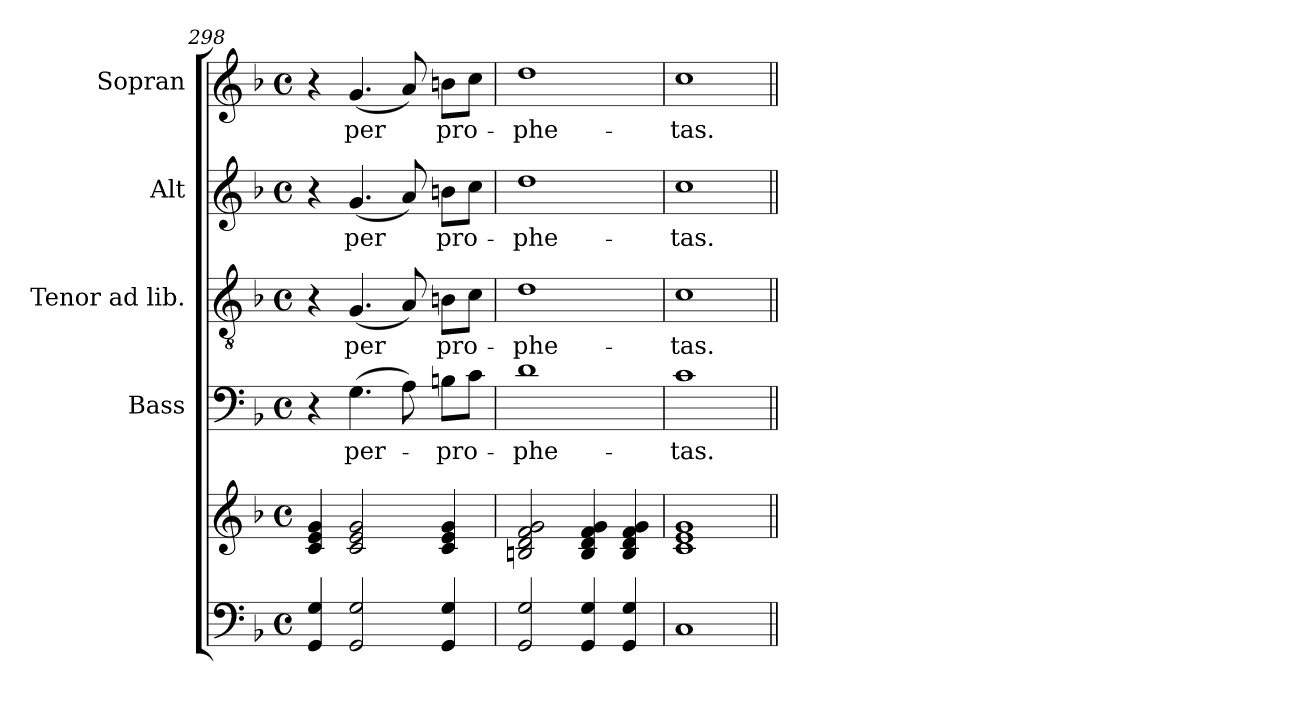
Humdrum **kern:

**kern	**kern	**kern	**text	**kern	**text	**kern	**text	**kern	**text
*part5	*part5	*part4	*part4	*part3	*part3	*part2	*part2	*part1	*part1
*staff6	*staff5	*staff4	*staff4	*staff3	*staff3	*staff2	*staff2	*staff1	*staff1
*	*	*I"Bass	*	*I"Tenor ad lib.	*	*I"Alt	*	*I"Sopran	*
*	*	*I'B.	*	*I'T.	*	*I'A.	*	*I'S.	*
*clefF4	*clefG2	*clefF4	*	*clefGv2	*	*clefG2	*	*clefG2	*
*k[b-]	*k[b-]	*k[b-]	*	*k[b-]	*	*k[b-]	*	*k[b-]	*
*F:	*F:	*F:	*	*F:	*	*F:	*	*F:	*
*M4/4	*M4/4	*M4/4	*	*M4/4	*	*M4/4	*	*M4/4	*
*met(c)	*met(c)	*met(c)	*	*met(c)	*	*met(c)	*	*met(c)	*
=298	=298	=298	=298	=298	=298	=298	=298	=298	=298
4GG/ 4G/	4c/ 4e/ 4g/	4r	.	4r	.	4r	.	4r	.
!	!	!	!LO:LY:b	!	!LO:LY:b	!	!LO:LY:b	!	!LO:LY:b
2GG/ 2G/	2c/ 2e/ 2g/	(>4.G\	per-	(<4.G/	per	(<4.g/	per	(<4.g/	per
.	.	8A\)	.	8A/)	.	8a/)	.	8a/)	.
!	!	!	!LO:LY:b	!	!LO:LY:b	!	!LO:LY:b	!	!LO:LY:b
4GG/ 4G/	4c/ 4e/ 4g/	8Bn\L	-pro-	8Bn\L	pro-	8bn\L	pro-	8bn\L	pro-
.	.	8c\J	.	8c\J	.	8cc\J	.	8cc\J	.
=299	=299	=299	=299	=299	=299	=299	=299	=299	=299
!	!	!	!LO:LY:b	!	!LO:LY:b	!	!LO:LY:b	!	!LO:LY:b
2GG/ 2G/	2Bn/ 2d/ 2f/ 2g/	1d	-phe-	1d	-phe-	1dd	-phe-	1dd	-phe-
4GG/ 4G/	4B/ 4d/ 4f/ 4g/	.	.	.	.	.	.	.	.
4GG/ 4G/	4B/ 4d/ 4f/ 4g/	.	.	.	.	.	.	.	.
!!LO:LB:g=z
=300	=300	=300	=300	=300	=300	=300	=300	=300	=300
!	!	!	!LO:LY:b	!	!LO:LY:b	!	!LO:LY:b	!	!LO:LY:b
1C	1c 1e 1g	1c	-tas.	1c	-tas.	1cc	-tas.	1cc	-tas.
=||	=||	=||	=||	=||	=||	=||	=||	=||	=||
*-	*-	*-	*-	*-	*-	*-	*-	*-	*-
